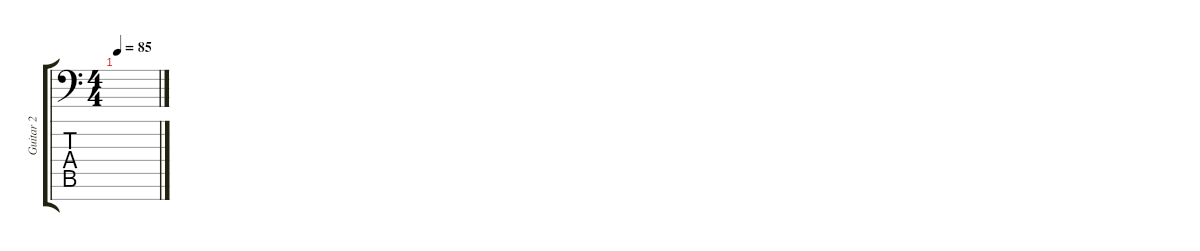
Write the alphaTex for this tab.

\track ("Guitar 2" "Guitar 2") {instrument overdrivenguitar}
\staff {score tabs}
\tuning (E4 B3 G3 D3 A2 E2 C-1) {hide}
\ts (4 4)
\tempo 85
\clef f4
\ks c
